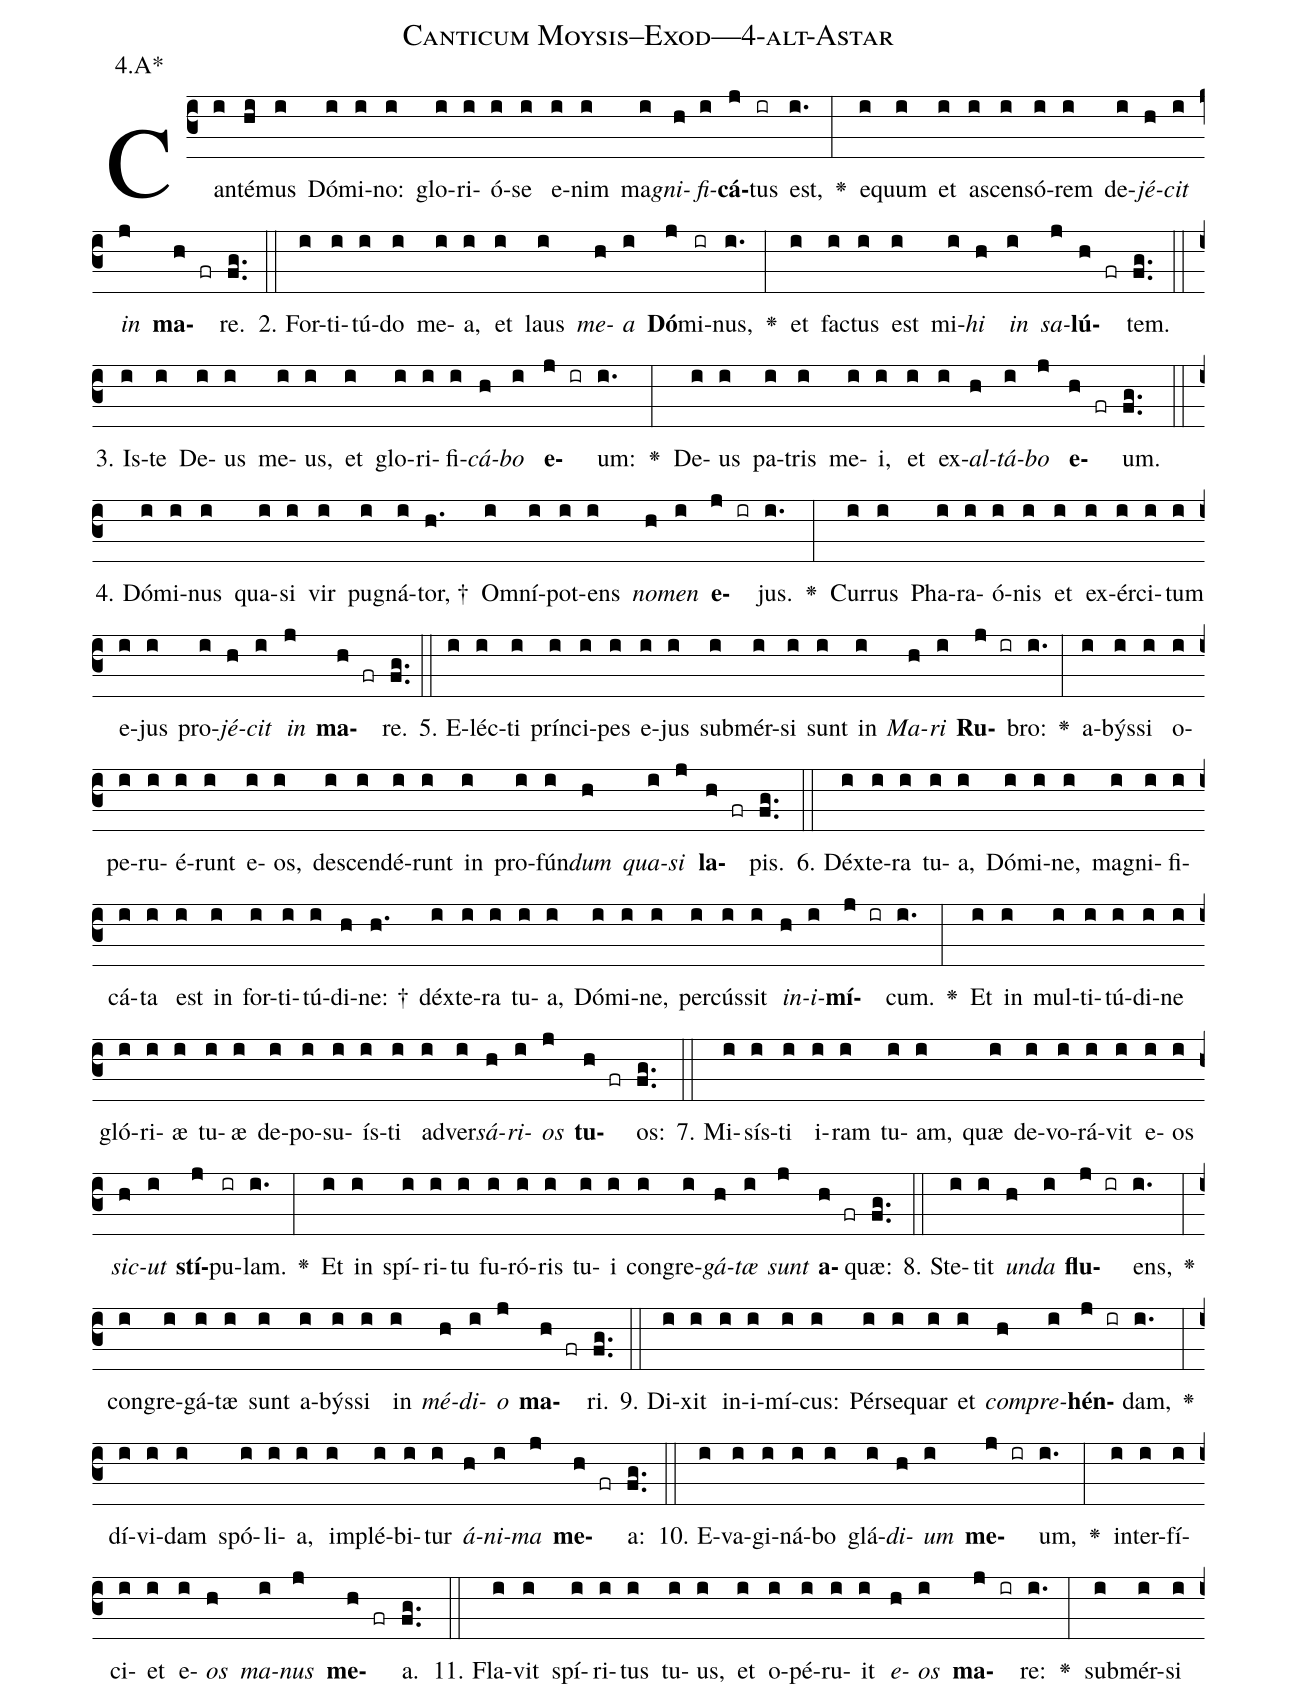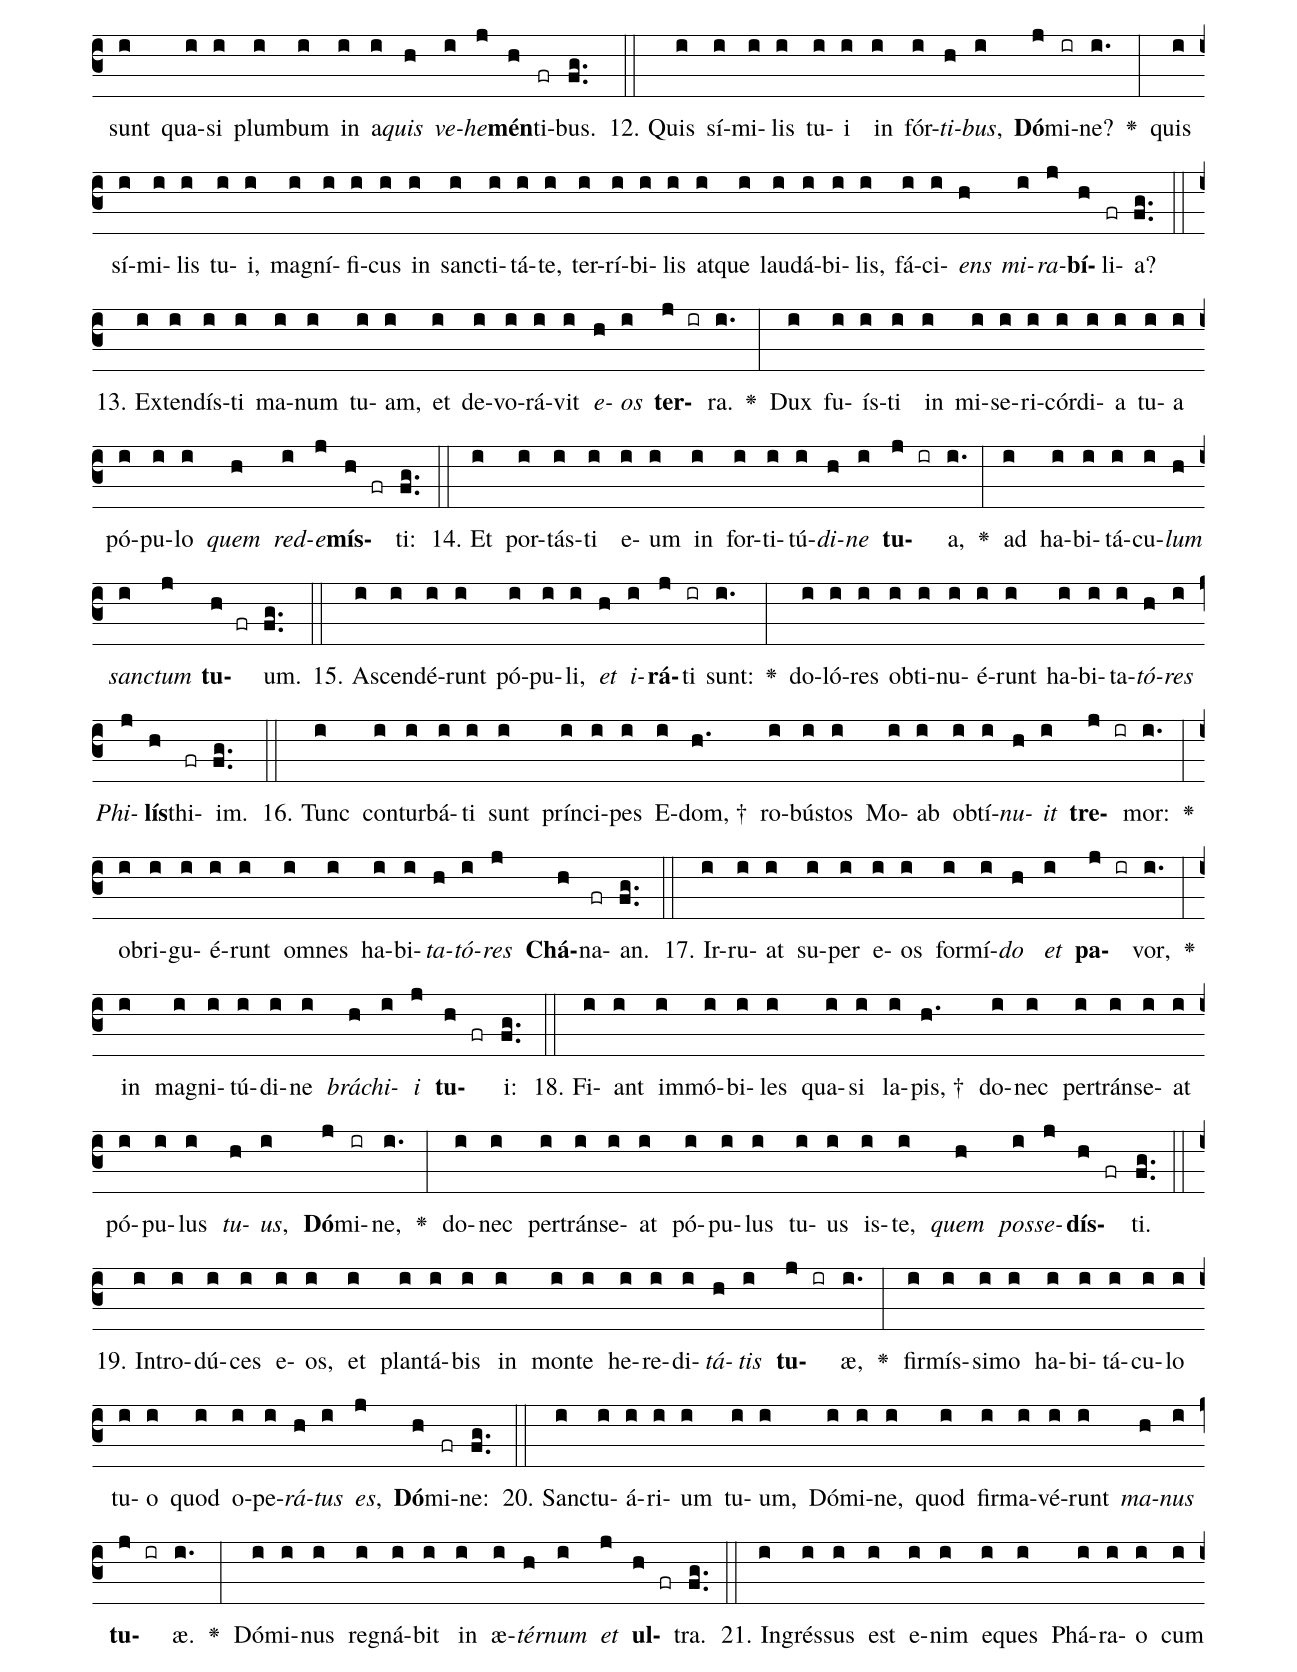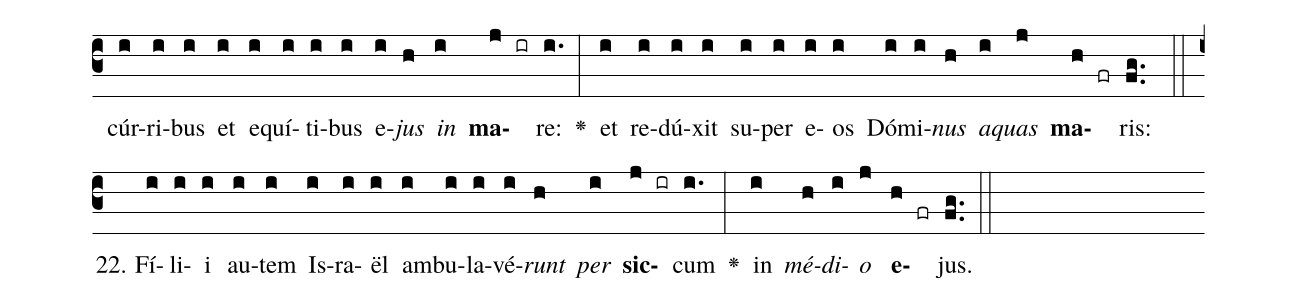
name: Canticum Moysis--Exod---4-alt-Astar;
annotation: 4.A*;
%%
(c3)Can(i)té(hi)mus(i) Dó(i)mi(i)no:(i) glo(i)ri(i)ó(i)se(i) e(i)nim(i) ma(i)<i>gni</i>(h)<i>fi</i>(i)<b>cá</b>(j)tus(ir) est,(i.) <v>\greheightstar</v>(:) e(i)quum(i) et(i) a(i)scen(i)só(i)rem(i) de(i)<i>jé</i>(h)<i>cit</i>(i) <i>in</i>(j) <b>ma</b>(h fr)re.(fg..) (::)
2. For(i)ti(i)tú(i)do(i) me(i)a,(i) et(i) laus(i) <i>me</i>(h)<i>a</i>(i) <b>Dó</b>(j)mi(ir)nus,(i.) <v>\greheightstar</v>(:) et(i) fac(i)tus(i) est(i) mi(i)<i>hi</i>(h) <i>in</i>(i) <i>sa</i>(j)<b>lú</b>(h fr)tem.(fg..) (::)
3. Is(i)te(i) De(i)us(i) me(i)us,(i) et(i) glo(i)ri(i)fi(i)<i>cá</i>(h)<i>bo</i>(i) <b>e</b>(j ir)um:(i.) <v>\greheightstar</v>(:) De(i)us(i) pa(i)tris(i) me(i)i,(i) et(i) ex(i)<i>al</i>(h)<i>tá</i>(i)<i>bo</i>(j) <b>e</b>(h fr)um.(fg..) (::)
4. Dó(i)mi(i)nus(i) qua(i)si(i) vir(i) pu(i)gná(i)tor, †(h.) Om(i)ní(i)pot(i)ens(i) <i>no</i>(h)<i>men</i>(i) <b>e</b>(j ir)jus.(i.) <v>\greheightstar</v>(:) Cur(i)rus(i) Pha(i)ra(i)ó(i)nis(i) et(i) ex(i)ér(i)ci(i)tum(i) e(i)jus(i) pro(i)<i>jé</i>(h)<i>cit</i>(i) <i>in</i>(j) <b>ma</b>(h fr)re.(fg..) (::)
5. E(i)léc(i)ti(i) prín(i)ci(i)pes(i) e(i)jus(i) sub(i)mér(i)si(i) sunt(i) in(i) <i>Ma</i>(h)<i>ri</i>(i) <b>Ru</b>(j ir)bro:(i.) <v>\greheightstar</v>(:) a(i)býs(i)si(i) o(i)pe(i)ru(i)é(i)runt(i) e(i)os,(i) de(i)scen(i)dé(i)runt(i) in(i) pro(i)fún(i)<i>dum</i>(h) <i>qua</i>(i)<i>si</i>(j) <b>la</b>(h fr)pis.(fg..) (::)
6. Déx(i)te(i)ra(i) tu(i)a,(i) Dó(i)mi(i)ne,(i) ma(i)gni(i)fi(i)cá(i)ta(i) est(i) in(i) for(i)ti(i)tú(i)di(h)ne: †(h.) déx(i)te(i)ra(i) tu(i)a,(i) Dó(i)mi(i)ne,(i) per(i)cús(i)sit(i) <i>in</i>(h)<i>i</i>(i)<b>mí</b>(j ir)cum.(i.) <v>\greheightstar</v>(:) Et(i) in(i) mul(i)ti(i)tú(i)di(i)ne(i) gló(i)ri(i)æ(i) tu(i)æ(i) de(i)po(i)su(i)ís(i)ti(i) ad(i)ver(i)<i>sá</i>(h)<i>ri</i>(i)<i>os</i>(j) <b>tu</b>(h fr)os:(fg..) (::)
7. Mi(i)sís(i)ti(i) i(i)ram(i) tu(i)am,(i) quæ(i) de(i)vo(i)rá(i)vit(i) e(i)os(i) <i>sic</i>(h)<i>ut</i>(i) <b>stí</b>(j)pu(ir)lam.(i.) <v>\greheightstar</v>(:) Et(i) in(i) spí(i)ri(i)tu(i) fu(i)ró(i)ris(i) tu(i)i(i) con(i)gre(i)<i>gá</i>(h)<i>tæ</i>(i) <i>sunt</i>(j) <b>a</b>(h fr)quæ:(fg..) (::)
8. Ste(i)tit(i) <i>un</i>(h)<i>da</i>(i) <b>flu</b>(j ir)ens,(i.) <v>\greheightstar</v>(:) con(i)gre(i)gá(i)tæ(i) sunt(i) a(i)býs(i)si(i) in(i) <i>mé</i>(h)<i>di</i>(i)<i>o</i>(j) <b>ma</b>(h fr)ri.(fg..) (::)
9. Di(i)xit(i) in(i)i(i)mí(i)cus:(i) Pér(i)se(i)quar(i) et(i) <i>com</i>(h)<i>pre</i>(i)<b>hén</b>(j ir)dam,(i.) <v>\greheightstar</v>(:) dí(i)vi(i)dam(i) spó(i)li(i)a,(i) im(i)plé(i)bi(i)tur(i) <i>á</i>(h)<i>ni</i>(i)<i>ma</i>(j) <b>me</b>(h fr)a:(fg..) (::)
10. E(i)va(i)gi(i)ná(i)bo(i) glá(i)<i>di</i>(h)<i>um</i>(i) <b>me</b>(j ir)um,(i.) <v>\greheightstar</v>(:) in(i)ter(i)fí(i)ci(i)et(i) e(i)<i>os</i>(h) <i>ma</i>(i)<i>nus</i>(j) <b>me</b>(h fr)a.(fg..) (::)
11. Fla(i)vit(i) spí(i)ri(i)tus(i) tu(i)us,(i) et(i) o(i)pé(i)ru(i)it(i) <i>e</i>(h)<i>os</i>(i) <b>ma</b>(j ir)re:(i.) <v>\greheightstar</v>(:) sub(i)mér(i)si(i) sunt(i) qua(i)si(i) plum(i)bum(i) in(i) a(i)<i>quis</i>(h) <i>ve</i>(i)<i>he</i>(j)<b>mén</b>(h)ti(fr)bus.(fg..) (::)
12. Quis(i) sí(i)mi(i)lis(i) tu(i)i(i) in(i) fór(i)<i>ti</i>(h)<i>bus</i>,(i) <b>Dó</b>(j)mi(ir)ne?(i.) <v>\greheightstar</v>(:) quis(i) sí(i)mi(i)lis(i) tu(i)i,(i) ma(i)gní(i)fi(i)cus(i) in(i) sanc(i)ti(i)tá(i)te,(i) ter(i)rí(i)bi(i)lis(i) at(i)que(i) lau(i)dá(i)bi(i)lis,(i) fá(i)ci(i)<i>ens</i>(h) <i>mi</i>(i)<i>ra</i>(j)<b>bí</b>(h)li(fr)a?(fg..) (::)
13. Ex(i)ten(i)dís(i)ti(i) ma(i)num(i) tu(i)am,(i) et(i) de(i)vo(i)rá(i)vit(i) <i>e</i>(h)<i>os</i>(i) <b>ter</b>(j ir)ra.(i.) <v>\greheightstar</v>(:) Dux(i) fu(i)ís(i)ti(i) in(i) mi(i)se(i)ri(i)cór(i)di(i)a(i) tu(i)a(i) pó(i)pu(i)lo(i) <i>quem</i>(h) <i>red</i>(i)<i>e</i>(j)<b>mís</b>(h fr)ti:(fg..) (::)
14. Et(i) por(i)tás(i)ti(i) e(i)um(i) in(i) for(i)ti(i)tú(i)<i>di</i>(h)<i>ne</i>(i) <b>tu</b>(j ir)a,(i.) <v>\greheightstar</v>(:) ad(i) ha(i)bi(i)tá(i)cu(i)<i>lum</i>(h) <i>sanc</i>(i)<i>tum</i>(j) <b>tu</b>(h fr)um.(fg..) (::)
15. A(i)scen(i)dé(i)runt(i) pó(i)pu(i)li,(i) <i>et</i>(h) <i>i</i>(i)<b>rá</b>(j)ti(ir) sunt:(i.) <v>\greheightstar</v>(:) do(i)ló(i)res(i) ob(i)ti(i)nu(i)é(i)runt(i) ha(i)bi(i)ta(i)<i>tó</i>(h)<i>res</i>(i) <i>Phi</i>(j)<b>lís</b>(h)thi(fr)im.(fg..) (::)
16. Tunc(i) con(i)tur(i)bá(i)ti(i) sunt(i) prín(i)ci(i)pes(i) E(i)dom, †(h.) ro(i)bús(i)tos(i) Mo(i)ab(i) ob(i)tí(i)<i>nu</i>(h)<i>it</i>(i) <b>tre</b>(j ir)mor:(i.) <v>\greheightstar</v>(:) ob(i)ri(i)gu(i)é(i)runt(i) om(i)nes(i) ha(i)bi(i)<i>ta</i>(h)<i>tó</i>(i)<i>res</i>(j) <b>Chá</b>(h)na(fr)an.(fg..) (::)
17. Ir(i)ru(i)at(i) su(i)per(i) e(i)os(i) for(i)mí(i)<i>do</i>(h) <i>et</i>(i) <b>pa</b>(j ir)vor,(i.) <v>\greheightstar</v>(:) in(i) ma(i)gni(i)tú(i)di(i)ne(i) <i>brá</i>(h)<i>chi</i>(i)<i>i</i>(j) <b>tu</b>(h fr)i:(fg..) (::)
18. Fi(i)ant(i) im(i)mó(i)bi(i)les(i) qua(i)si(i) la(i)pis, †(h.) do(i)nec(i) per(i)tráns(i)e(i)at(i) pó(i)pu(i)lus(i) <i>tu</i>(h)<i>us</i>,(i) <b>Dó</b>(j)mi(ir)ne,(i.) <v>\greheightstar</v>(:) do(i)nec(i) per(i)tráns(i)e(i)at(i) pó(i)pu(i)lus(i) tu(i)us(i) is(i)te,(i) <i>quem</i>(h) <i>pos</i>(i)<i>se</i>(j)<b>dís</b>(h fr)ti.(fg..) (::)
19. In(i)tro(i)dú(i)ces(i) e(i)os,(i) et(i) plan(i)tá(i)bis(i) in(i) mon(i)te(i) he(i)re(i)di(i)<i>tá</i>(h)<i>tis</i>(i) <b>tu</b>(j ir)æ,(i.) <v>\greheightstar</v>(:) fir(i)mís(i)si(i)mo(i) ha(i)bi(i)tá(i)cu(i)lo(i) tu(i)o(i) quod(i) o(i)pe(i)<i>rá</i>(h)<i>tus</i>(i) <i>es</i>,(j) <b>Dó</b>(h)mi(fr)ne:(fg..) (::)
20. Sanc(i)tu(i)á(i)ri(i)um(i) tu(i)um,(i) Dó(i)mi(i)ne,(i) quod(i) fir(i)ma(i)vé(i)runt(i) <i>ma</i>(h)<i>nus</i>(i) <b>tu</b>(j ir)æ.(i.) <v>\greheightstar</v>(:) Dó(i)mi(i)nus(i) re(i)gná(i)bit(i) in(i) æ(i)<i>tér</i>(h)<i>num</i>(i) <i>et</i>(j) <b>ul</b>(h fr)tra.(fg..) (::)
21. In(i)grés(i)sus(i) est(i) e(i)nim(i) e(i)ques(i) Phá(i)ra(i)o(i) cum(i) cúr(i)ri(i)bus(i) et(i) e(i)quí(i)ti(i)bus(i) e(i)<i>jus</i>(h) <i>in</i>(i) <b>ma</b>(j ir)re:(i.) <v>\greheightstar</v>(:) et(i) re(i)dú(i)xit(i) su(i)per(i) e(i)os(i) Dó(i)mi(i)<i>nus</i>(h) <i>a</i>(i)<i>quas</i>(j) <b>ma</b>(h fr)ris:(fg..) (::)
22. Fí(i)li(i)i(i) au(i)tem(i) Is(i)ra(i)ël(i) am(i)bu(i)la(i)vé(i)<i>runt</i>(h) <i>per</i>(i) <b>sic</b>(j ir)cum(i.) <v>\greheightstar</v>(:) in(i) <i>mé</i>(h)<i>di</i>(i)<i>o</i>(j) <b>e</b>(h fr)jus.(fg..) (::)
